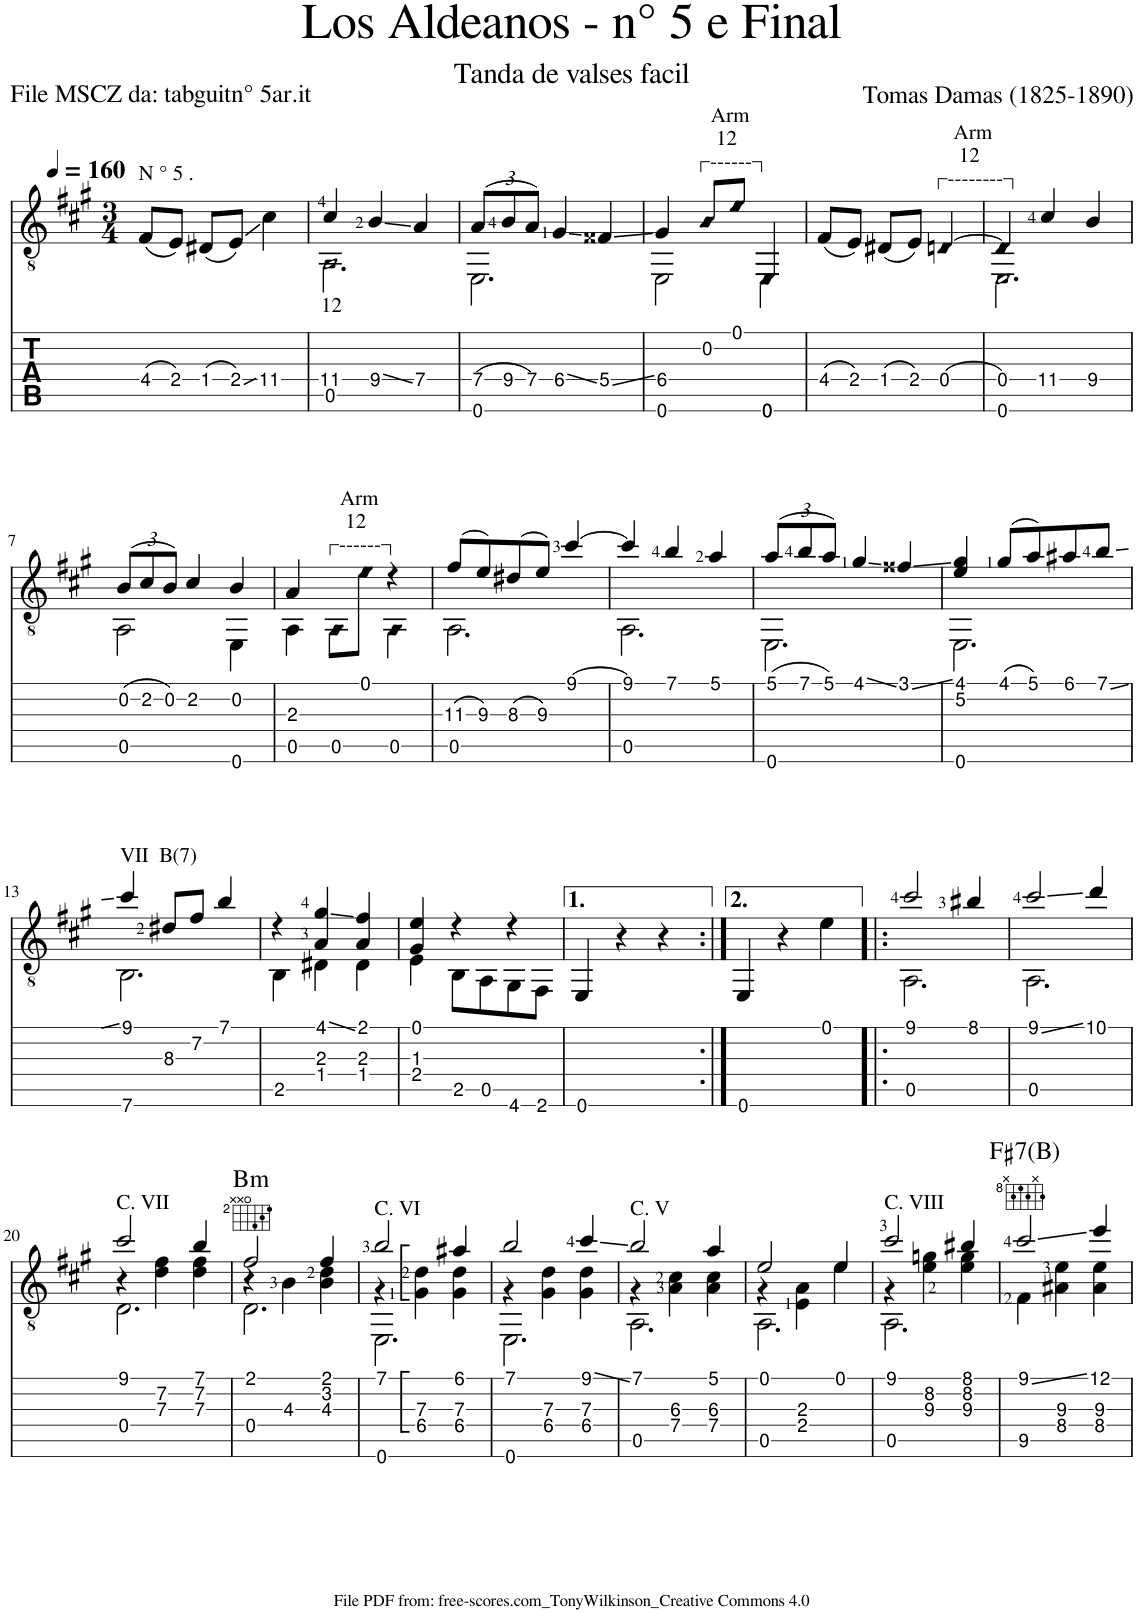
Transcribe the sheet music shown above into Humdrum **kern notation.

**kern	**kern	**harte
*part1	*part1	*part1
*staff2	*staff1	*
*I"Guitar	*	*
*I'Guit.	*	*
*stria6	*	*
*	*clefGv2	*
*k[f#c#g#]	*k[f#c#g#]	*
*M3/4	*M3/4	*
*MM160	*MM160	*
=1	=1	=1
!	!LO:TX:a:t=N ° 5 .	!
8F#L	(8F#/L	.
8EJ	8E/J)	.
8D#L	(8D#X/L	.
8EJ	8E/J)	.
4c#	4c#\	.
=2	=2	=2
*^	*^	*
!LO:TX:a:t=12	!	!	!	!
!	!LO:N:head=diamond	!	!LO:N:head=diamond	!
4c#	2.AA	4c#/	2.AA\	.
4B	.	4B/	.	.
4A	.	4A/	.	.
=3	=3	=3	=3	=3
*Xbrackettup	*	*Xbrackettup	*	*
12AL	2.EE	(12A/L	2.EE\	.
12B	.	12B/	.	.
12AJ	.	12A/J)	.	.
4G#	.	4G#/	.	.
4F##	.	4F##X/	.	.
=4	=4	=4	=4	=4
4G#	2EE	4G#/	2EE\	.
!	!	!LO:TX:a:t=Arm	!	!
!	!	!LO:TX:a:t=12	!	!
!	!	!LO:TX:a:t=┌------┐	!	!
!LO:N:head=diamond	!	!LO:N:head=diamond	!	!
8BL	.	8B/L	.	.
!LO:N:head=diamond	!	!LO:N:head=diamond	!	!
8eJ	.	8e/J	.	.
!LO:N:head=diamond	!LO:N:head=diamond	!LO:N:head=diamond	!LO:N:head=diamond	!
4EE	4EE	4EE/	4EE\	.
*v	*v	*	*	*
*	*v	*v	*
=5	=5	=5
8F#L	(8F#/L	.
8EJ	8E/J)	.
8D#XL	(8D#X/L	.
8EJ	8E/J)	.
!	!LO:TX:a:t=Arm	!
!	!LO:TX:a:t=12	!
!	!LO:TX:a:t=┌--------┐	!
!LO:N:head=diamond	!LO:N:head=diamond	!
[4D	[4Dn/	.
=6	=6	=6
*^	*^	*
!LO:N:head=diamond	!LO:N:head=diamond	!LO:N:head=diamond	!LO:N:head=diamond	!
4D]	2.EE	4D/]	2.EE\	.
4c#	.	4c#/	.	.
4B	.	4B/	.	.
!!LO:LB:g=z	!!
=7	=7	=7	=7	=7
12BL	2AA	(12B/L	2AA\	.
12c#	.	12c#/	.	.
12BJ	.	12B/J)	.	.
4c#	.	4c#/	.	.
4B	4EE	4B/	4EE\	.
=8	=8	=8	=8	=8
4A	4AA	4A/	4AA\	.
!	!	!LO:TX:a:t=Arm	!	!
!	!	!LO:TX:a:t=12	!	!
!	!	!LO:TX:a:t=┌------┐	!	!
!LO:N:head=diamond	!	!LO:N:head=diamond	!	!
8AAL	4ryy	8AA\L	4ryy	.
!LO:N:head=diamond	!	!LO:N:head=diamond	!	!
8eJ	.	8e\J	.	.
!	!LO:N:head=diamond	!	!LO:N:head=diamond	!
4r	4AA	4r	4AA\	.
=9	=9	=9	=9	=9
8f#L	2.AA	(8f#/L	2.AA\	.
8eJ	.	8e/)	.	.
8d#L	.	(8d#X/	.	.
8eJ	.	8e/J)	.	.
[4cc#	.	[4cc#/	.	.
=10	=10	=10	=10	=10
4cc#]	2.AA	4cc#/]	2.AA\	.
4b	.	4b/	.	.
4a	.	4a/	.	.
=11	=11	=11	=11	=11
12aL	2.EE	(12a/L	2.EE\	.
12b	.	12b/	.	.
12aJ	.	12a/J)	.	.
4g#	.	4g#/	.	.
4f##	.	4f##X/	.	.
=12	=12	=12	=12	=12
4e 4g#	2.EE	4e/ 4g#/	2.EE\	.
8g#L	.	(8g#/L	.	.
8aJ	.	8a/)	.	.
8a#L	.	8a#X/	.	.
8bJ	.	8b/J	.	.
!!LO:LB:g=z	!!
=13	=13	=13	=13	=13
!	!	!LO:TX:a:t=VII  B(7)	!	!
4cc#	2.BB	4cc#/	2.BB\	.
8d#L	.	8d#X/L	.	.
8f#J	.	8f#/J	.	.
4b	.	4b/	.	.
=14	=14	=14	=14	=14
4r	4BB	4r	4BB\	.
4A 4g#	4D#	4A/ 4g#/	4D#X\	.
4A 4f#	4D#	4A/ 4f#/	4D#\	.
=15	=15	=15	=15	=15
4G# 4e	4E	4G#/ 4e/	4E\	.
4r	8BBL	4r	8BB\L	.
.	8AAJ	.	8AA\	.
4r	8GG#L	4r	8GG#\	.
.	8FF#J	.	8FF#\J	.
*v	*v	*	*	*
*	*v	*v	*
=16	=16	=16
4EE	4EE/	.
4r	4r	.
4r	4r	.
=17:|!	=17:|!	=17:|!
4EE	4EE/	.
4r	4r	.
4e	4e\	.
=18!|:	=18!|:	=18!|:
*^	*^	*
2cc#	2.AA	2cc#/	2.AA\	.
4b#	.	4b#X/	.	.
=19	=19	=19	=19	=19
2cc#	2.AA	2cc#/	2.AA\	.
4dd	.	4dd/	.	.
!!LO:LB:g=z
=20	=20	=20	=20	=20
*	*^	*	*^	*
!	!	!	!LO:TX:a:t=C. VII	!	!	!
2cc#	4r	2.D	2cc#/	4r	2.D\	.
.	4d 4f#	.	.	4d\ 4f#\	.	.
4b	4d 4f#	.	4b/	4d\ 4f#\	.	.
=21	=21	=21	=21	=21	=21	=21
!	!	!	!	!	!	!LO:H:kt=m
2f#	4r	2.D	2f#/	4r	2.D\	B:min
.	4B	.	.	4B\	.	.
4f#	4B 4d	.	4f#/	4B\ 4d\	.	.
=22	=22	=22	=22	=22	=22	=22
!	!	!	!LO:TX:a:t=C. VI	!	!	!
2b	4r	2.EE	2b/	4r	2.EE\	.
.	4G#: 4d:	.	.	4G#\: 4d\:	.	.
4a#	4G# 4d	.	4a#X/	4G#\ 4d\	.	.
=23	=23	=23	=23	=23	=23	=23
2b	4r	2.EE	2b/	4r	2.EE\	.
.	4G# 4d	.	.	4G#\ 4d\	.	.
4cc#	4G# 4d	.	4cc#/	4G#\ 4d\	.	.
=24	=24	=24	=24	=24	=24	=24
!	!	!	!LO:TX:a:t=C. V	!	!	!
2b	4r	2.AA	2b/	4r	2.AA\	.
.	4A 4c#	.	.	4A\ 4c#\	.	.
4a	4A 4c#	.	4a/	4A\ 4c#\	.	.
=25	=25	=25	=25	=25	=25	=25
2e	4r	2.AA	2e/	4r	2.AA\	.
.	4E 4A	.	.	4E\ 4A\	.	.
4e	4e	.	4e/	4e\	.	.
=26	=26	=26	=26	=26	=26	=26
!	!	!	!LO:TX:a:t=C. VIII	!	!	!
2cc#	4r	2.AA	2cc#/	4r	2.AA\	.
.	4e 4g	.	.	4e\ 4gn\	.	.
4b#	4e 4g	.	4b#X/	4e\ 4g\	.	.
*	*v	*v	*	*	*	*
*	*	*	*v	*v	*
=27	=27	=27	=27	=27
2cc#	4F#	2cc#/	4F#\	F#:7
.	4A# 4e	.	4A#X\ 4e\	.
4ee	4A# 4e	4ee/	4A#\ 4e\	.
*v	*v	*	*	*
*	*v	*v	*
=	=	=
*-	*-	*-
